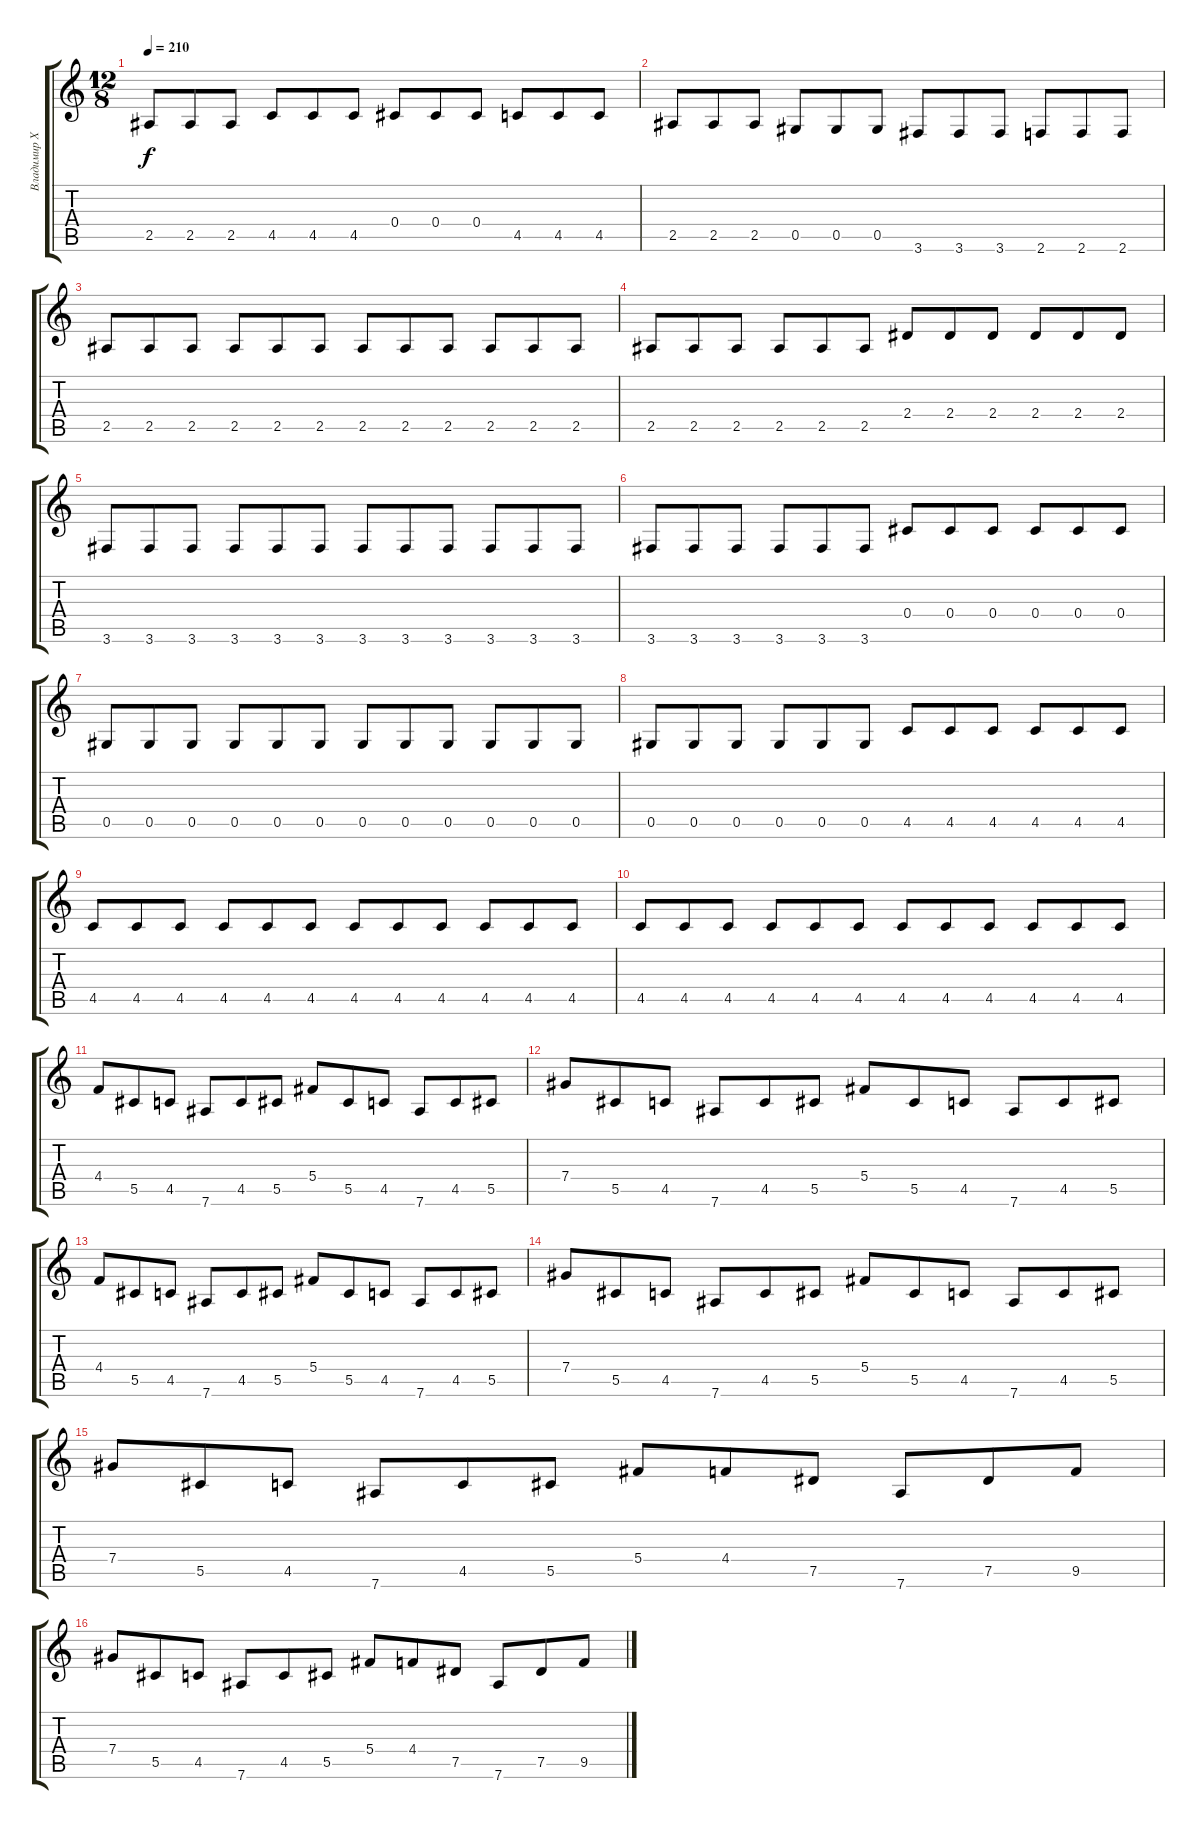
\track ("Владимир Холстинин" "Владимир Х") {instrument overdrivenguitar}
\staff {score tabs}
\tuning (Eb4 Bb3 Gb3 Db3 Ab2 Eb2) {hide}
\ts (12 8)
\tempo 210
\clef g2
\ks c
2.5.8{dy f} 2.5.8 2.5.8 4.5.8 4.5.8 4.5.8 0.4.8 0.4.8 0.4.8 4.5.8 4.5.8 4.5.8 |
2.5.8 2.5.8 2.5.8 0.5.8 0.5.8 0.5.8 3.6.8 3.6.8 3.6.8 2.6.8 2.6.8 2.6.8 |
2.5.8 2.5.8 2.5.8 2.5.8 2.5.8 2.5.8 2.5.8 2.5.8 2.5.8 2.5.8 2.5.8 2.5.8 |
2.5.8 2.5.8 2.5.8 2.5.8 2.5.8 2.5.8 2.4.8 2.4.8 2.4.8 2.4.8 2.4.8 2.4.8 |
3.6.8 3.6.8 3.6.8 3.6.8 3.6.8 3.6.8 3.6.8 3.6.8 3.6.8 3.6.8 3.6.8 3.6.8 |
3.6.8 3.6.8 3.6.8 3.6.8 3.6.8 3.6.8 0.4.8 0.4.8 0.4.8 0.4.8 0.4.8 0.4.8 |
0.5.8 0.5.8 0.5.8 0.5.8 0.5.8 0.5.8 0.5.8 0.5.8 0.5.8 0.5.8 0.5.8 0.5.8 |
0.5.8 0.5.8 0.5.8 0.5.8 0.5.8 0.5.8 4.5.8 4.5.8 4.5.8 4.5.8 4.5.8 4.5.8 |
4.5.8 4.5.8 4.5.8 4.5.8 4.5.8 4.5.8 4.5.8 4.5.8 4.5.8 4.5.8 4.5.8 4.5.8 |
4.5.8 4.5.8 4.5.8 4.5.8 4.5.8 4.5.8 4.5.8 4.5.8 4.5.8 4.5.8 4.5.8 4.5.8 |
4.4.8 5.5.8 4.5.8 7.6.8 4.5.8 5.5.8 5.4.8 5.5.8 4.5.8 7.6.8 4.5.8 5.5.8 |
7.4.8 5.5.8 4.5.8 7.6.8 4.5.8 5.5.8 5.4.8 5.5.8 4.5.8 7.6.8 4.5.8 5.5.8 |
4.4.8 5.5.8 4.5.8 7.6.8 4.5.8 5.5.8 5.4.8 5.5.8 4.5.8 7.6.8 4.5.8 5.5.8 |
7.4.8 5.5.8 4.5.8 7.6.8 4.5.8 5.5.8 5.4.8 5.5.8 4.5.8 7.6.8 4.5.8 5.5.8 |
7.4.8 5.5.8 4.5.8 7.6.8 4.5.8 5.5.8 5.4.8 4.4.8 7.5.8 7.6.8 7.5.8 9.5.8 |
7.4.8 5.5.8 4.5.8 7.6.8 4.5.8 5.5.8 5.4.8 4.4.8 7.5.8 7.6.8 7.5.8 9.5.8
